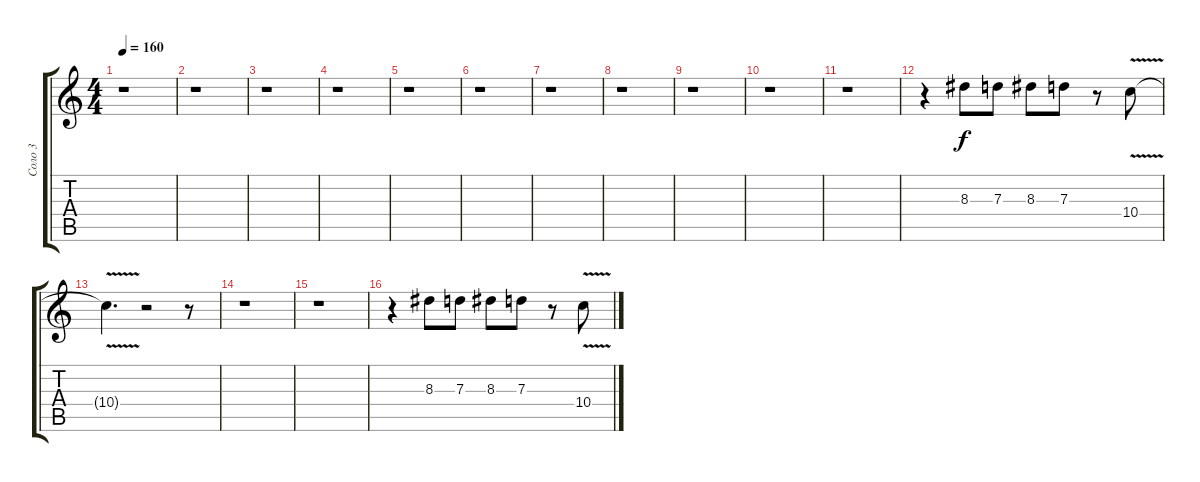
\track ("Соло 3" "Соло 3") {instrument overdrivenguitar}
\staff {score tabs}
\tuning (E4 B3 G3 D3 A2 E2) {hide}
\ts (4 4)
\tempo 160
\clef g2
\ks c
r.1{dy f} |
r.1 |
r.1 |
r.1 |
r.1 |
r.1 |
r.1 |
r.1 |
r.1 |
r.1 |
r.1 |
r.4 8.3.8 7.3.8 8.3.8 7.3.8 r.8 10.4{v}.8 |
10.4{t}.4{d} r.2 r.8 |
r.1 |
r.1 |
r.4 8.3.8 7.3.8 8.3.8 7.3.8 r.8 10.4{v}.8
